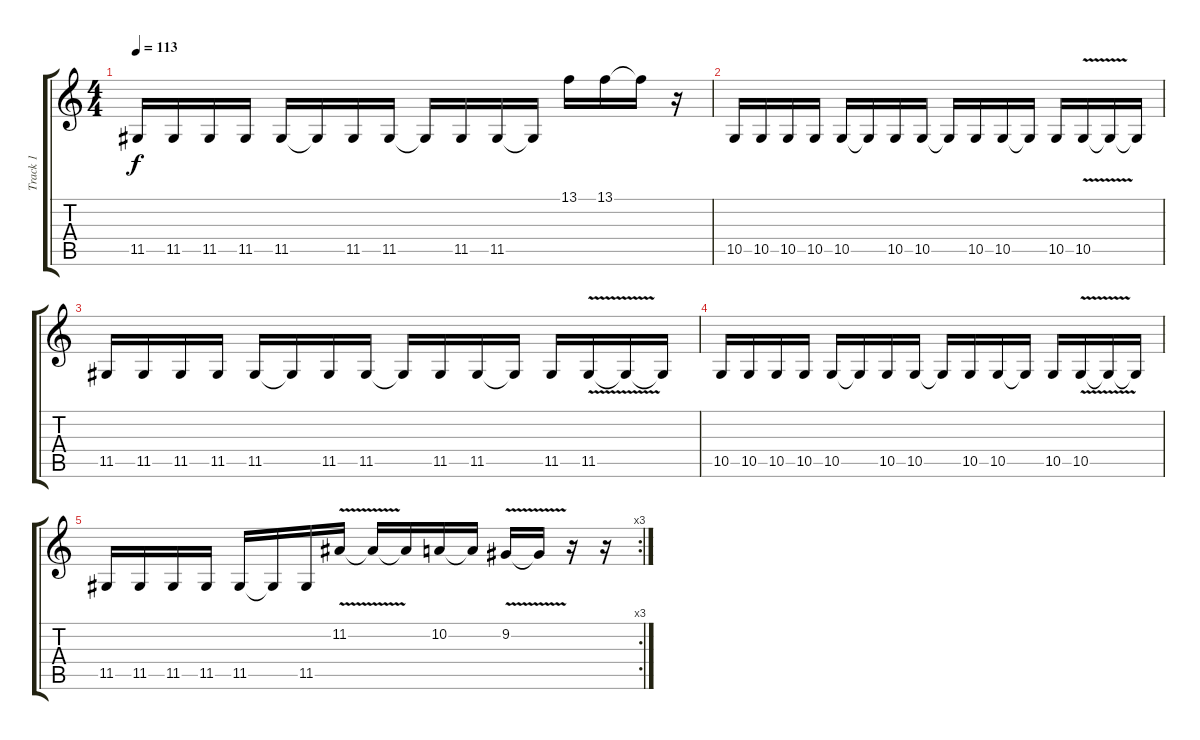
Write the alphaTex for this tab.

\track ("Track 1" "Track 1") {instrument lead5charang}
\staff {score tabs}
\tuning (E4 B3 G3 D3 A2 E2) {hide}
\ts (4 4)
\tempo 113
\clef g2
\ks c
11.5.16{dy f} 11.5.16 11.5.16 11.5.16 11.5.16 11.5{t}.16 11.5.16 11.5.16 11.5{t}.16 11.5.16 11.5.16 11.5{t}.16 13.1.16 13.1.16 13.1{t}.16 r.16 |
10.5.16 10.5.16 10.5.16 10.5.16 10.5.16 10.5{t}.16 10.5.16 10.5.16 10.5{t}.16 10.5.16 10.5.16 10.5{t}.16 10.5.16 10.5{v}.16 10.5{t}.16 10.5{t}.16 |
11.5.16 11.5.16 11.5.16 11.5.16 11.5.16 11.5{t}.16 11.5.16 11.5.16 11.5{t}.16 11.5.16 11.5.16 11.5{t}.16 11.5.16 11.5{v}.16 11.5{t}.16 11.5{t}.16 |
10.5.16 10.5.16 10.5.16 10.5.16 10.5.16 10.5{t}.16 10.5.16 10.5.16 10.5{t}.16 10.5.16 10.5.16 10.5{t}.16 10.5.16 10.5{v}.16 10.5{t}.16 10.5{t}.16 |
\rc 3
11.5.16 11.5.16 11.5.16 11.5.16 11.5.16 11.5{t}.16 11.5.16 11.2{v}.16 11.2{t}.16 11.2{t}.16 10.2.16 10.2{t}.16 9.2{v}.16 9.2{t}.16 r.16 r.16
